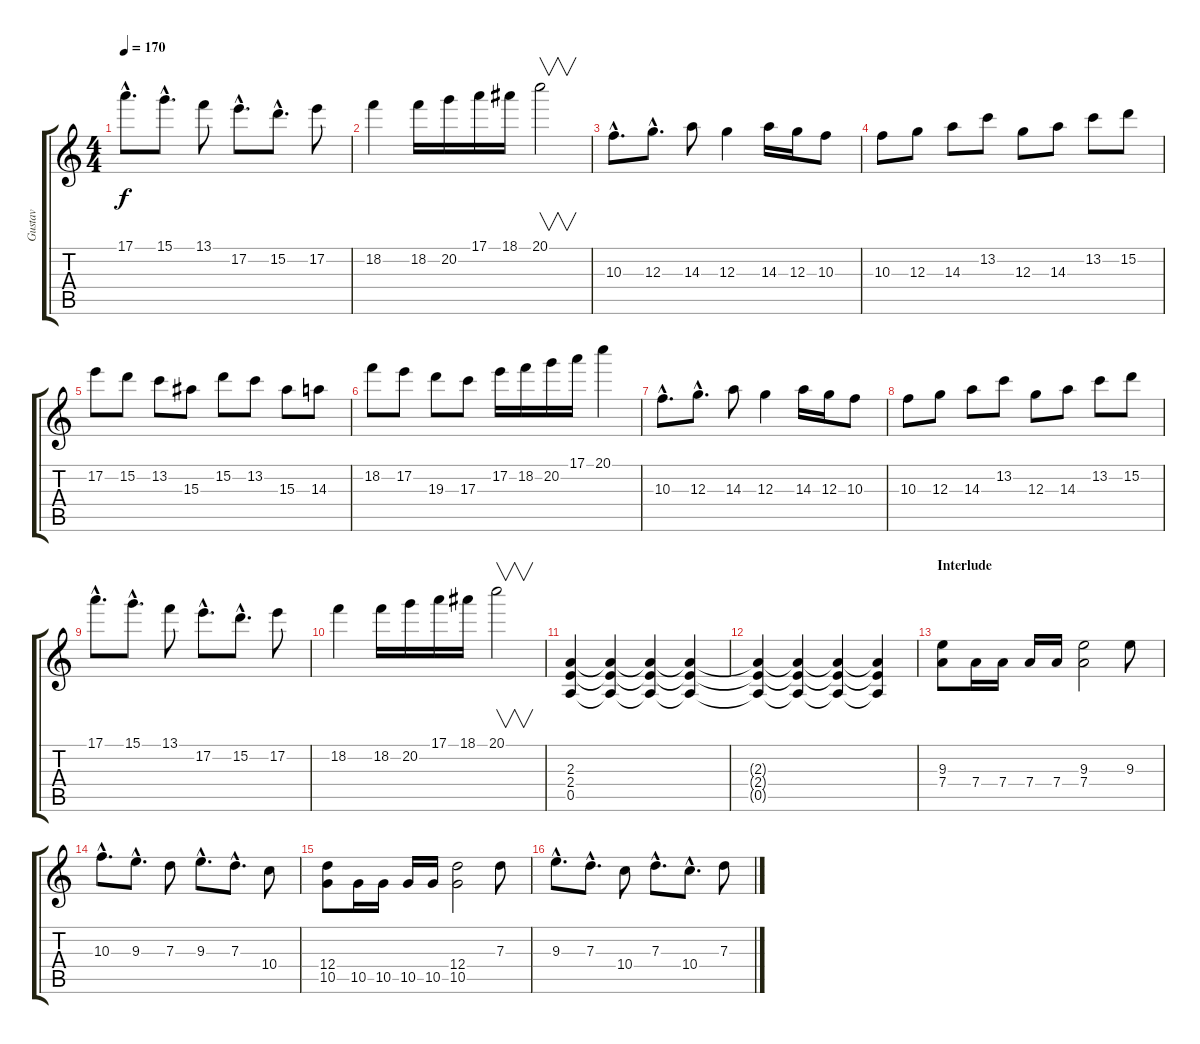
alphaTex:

\track ("Gustav" "Gustav") {instrument overdrivenguitar}
\staff {score tabs}
\tuning (E4 B3 G3 D3 A2 E2) {hide}
\ts (4 4)
\tempo 170
\clef g2
\ks c
17.1{hac}.8{d dy f} 15.1{hac}.8{d} 13.1.8 17.2{hac}.8{d} 15.2{hac}.8{d} 17.2.8 |
18.2.4 18.2.16 20.2.16 17.1.16 18.1.16 20.1.2{v} |
10.3{hac}.8{d} 12.3{hac}.8{d} 14.3.8 12.3.4 14.3.16 12.3.16 10.3.8 |
10.3.8 12.3.8 14.3.8 13.2.8 12.3.8 14.3.8 13.2.8 15.2.8 |
17.2.8 15.2.8 13.2.8 15.3.8 15.2.8 13.2.8 15.3.8 14.3.8 |
18.2.8 17.2.8 19.3.8 17.3.8 17.2.16 18.2.16 20.2.16 17.1.16 20.1.4 |
10.3{hac}.8{d} 12.3{hac}.8{d} 14.3.8 12.3.4 14.3.16 12.3.16 10.3.8 |
10.3.8 12.3.8 14.3.8 13.2.8 12.3.8 14.3.8 13.2.8 15.2.8 |
17.1{hac}.8{d} 15.1{hac}.8{d} 13.1.8 17.2{hac}.8{d} 15.2{hac}.8{d} 17.2.8 |
18.2.4 18.2.16 20.2.16 17.1.16 18.1.16 20.1.2{v} |
(2.3 2.4 0.5).4 (2.3{t} 2.4{t} 0.5{t}).4 (2.3{t} 2.4{t} 0.5{t}).4 (2.3{t} 2.4{t} 0.5{t}).4 |
(2.3{t} 2.4{t} 0.5{t}).4 (2.3{t} 2.4{t} 0.5{t}).4 (2.3{t} 2.4{t} 0.5{t}).4 (2.3{t} 2.4{t} 0.5{t}).4 |
\section ("" "Interlude")
(9.3 7.4).8 7.4.16 7.4.16 7.4.16 7.4.16 (9.3 7.4).2 9.3.8 |
10.3{hac}.8{d} 9.3{hac}.8{d} 7.3.8 9.3{hac}.8{d} 7.3{hac}.8{d} 10.4.8 |
(12.4 10.5).8 10.5.16 10.5.16 10.5.16 10.5.16 (12.4 10.5).2 7.3.8 |
9.3{hac}.8{d} 7.3{hac}.8{d} 10.4.8 7.3{hac}.8{d} 10.4{hac}.8{d} 7.3.8
